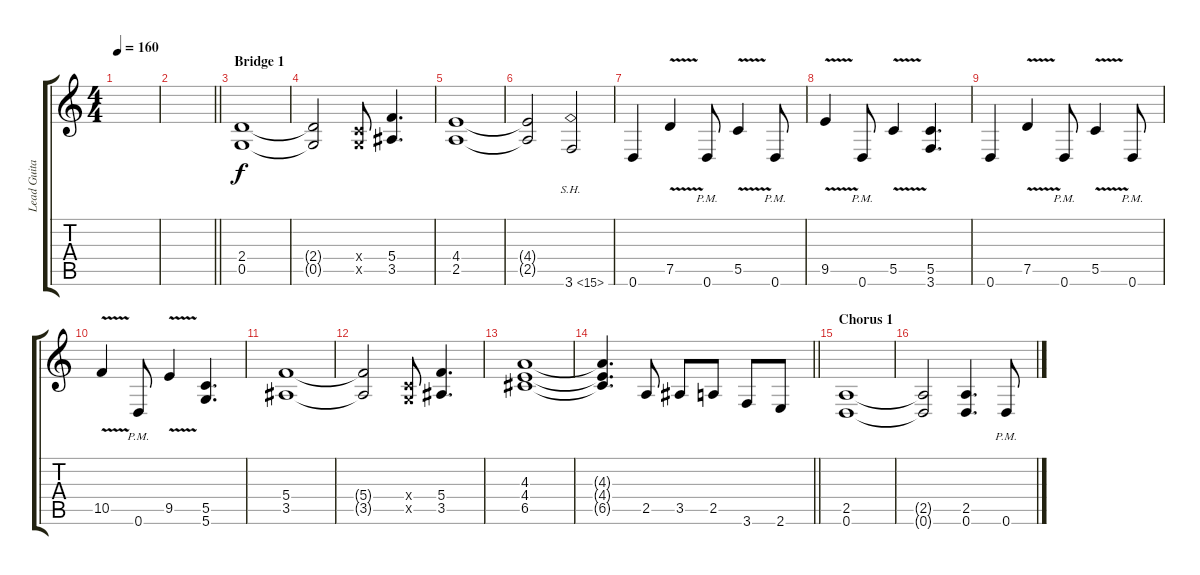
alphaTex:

\track ("Lead Guitar" "Lead Guita") {instrument distortionguitar}
\staff {score tabs}
\tuning (D4 A3 F3 C3 G2 D2) {hide}
\ts (4 4)
\tempo 160
\clef g2
\ks c
|
\barLineRight lightlight
|
\section ("" "Bridge 1")
(2.4 0.5).1 |
(2.4{t} 0.5{t}).2 (0.4{x} 0.5{x}).8 (5.4 3.5).4{d} |
(4.4 2.5).1 |
(4.4{t} 2.5{t}).2 3.6{sh 12}.2 |
0.6.4 7.5{v}.4 0.6{pm}.8 5.5{v}.4 0.6{pm}.8 |
9.5{v}.4 0.6{pm}.8 5.5{v}.4 (5.5 3.6).4{d} |
0.6.4 7.5{v}.4 0.6{pm}.8 5.5{v}.4 0.6{pm}.8 |
10.5{v}.4 0.6{pm}.8 9.5{v}.4 (5.5 5.6).4{d} |
(5.4 3.5).1 |
(5.4{t} 3.5{t}).2 (0.4{x} 0.5{x}).8 (5.4 3.5).4{d} |
(4.3 4.4 6.5).1 |
\barLineRight lightlight
(4.3{t} 4.4{t} 6.5{t}).4{d} 2.5.8 3.5.8 2.5.8 3.6.8 2.6.8 |
\section ("" "Chorus 1")
(2.5 0.6).1 |
(2.5{t} 0.6{t}).2 (2.5 0.6).4{d} 0.6{pm}.8
